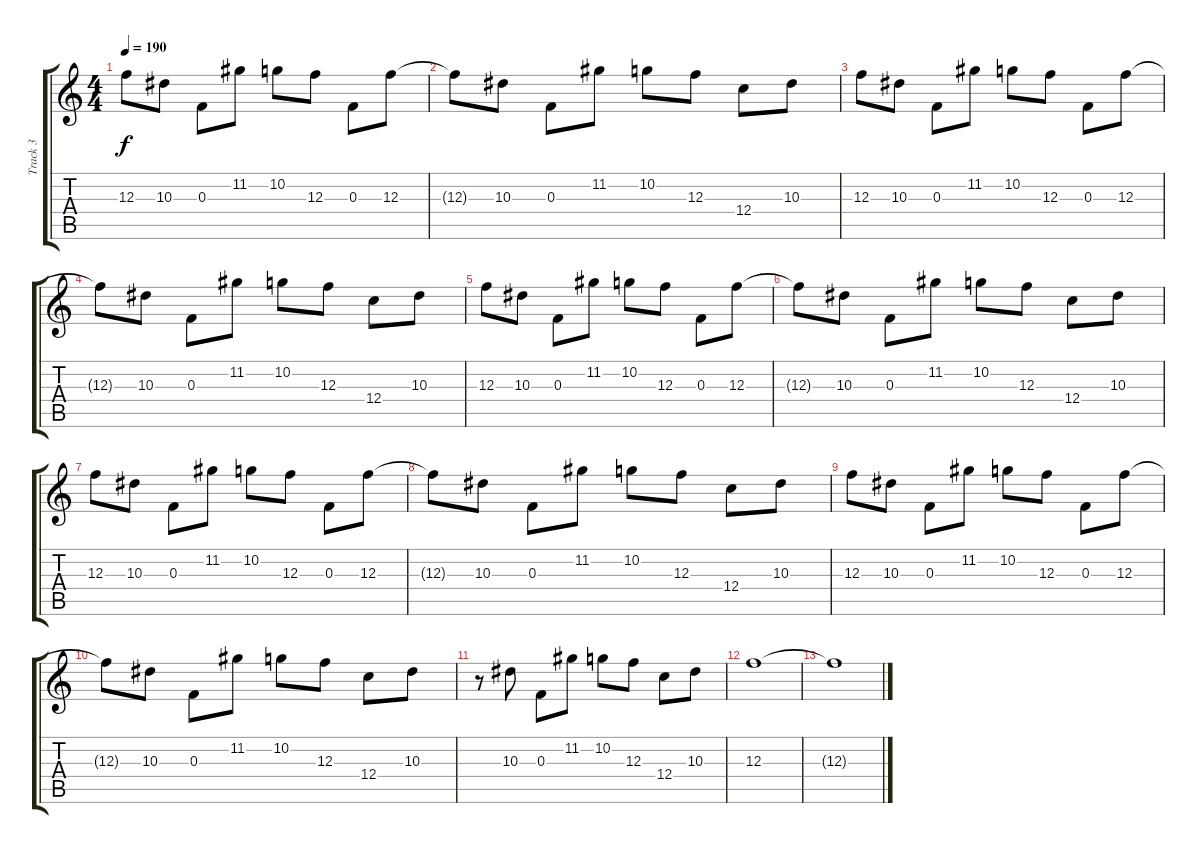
\track ("Track 3" "Track 3") {instrument overdrivenguitar}
\staff {score tabs}
\tuning (D4 A3 F3 C3 G2 C2) {hide}
\ts (4 4)
\tempo 190
\clef g2
\ks c
12.3.8{dy f} 10.3.8 0.3.8 11.2.8 10.2.8 12.3.8 0.3.8 12.3.8 |
12.3{t}.8 10.3.8 0.3.8 11.2.8 10.2.8 12.3.8 12.4.8 10.3.8 |
12.3.8 10.3.8 0.3.8 11.2.8 10.2.8 12.3.8 0.3.8 12.3.8 |
12.3{t}.8 10.3.8 0.3.8 11.2.8 10.2.8 12.3.8 12.4.8 10.3.8 |
12.3.8 10.3.8 0.3.8 11.2.8 10.2.8 12.3.8 0.3.8 12.3.8 |
12.3{t}.8 10.3.8 0.3.8 11.2.8 10.2.8 12.3.8 12.4.8 10.3.8 |
12.3.8 10.3.8 0.3.8 11.2.8 10.2.8 12.3.8 0.3.8 12.3.8 |
12.3{t}.8 10.3.8 0.3.8 11.2.8 10.2.8 12.3.8 12.4.8 10.3.8 |
12.3.8 10.3.8 0.3.8 11.2.8 10.2.8 12.3.8 0.3.8 12.3.8 |
12.3{t}.8 10.3.8 0.3.8 11.2.8 10.2.8 12.3.8 12.4.8 10.3.8 |
r.8 10.3.8 0.3.8 11.2.8 10.2.8 12.3.8 12.4.8 10.3.8 |
12.3.1 |
12.3{t}.1
